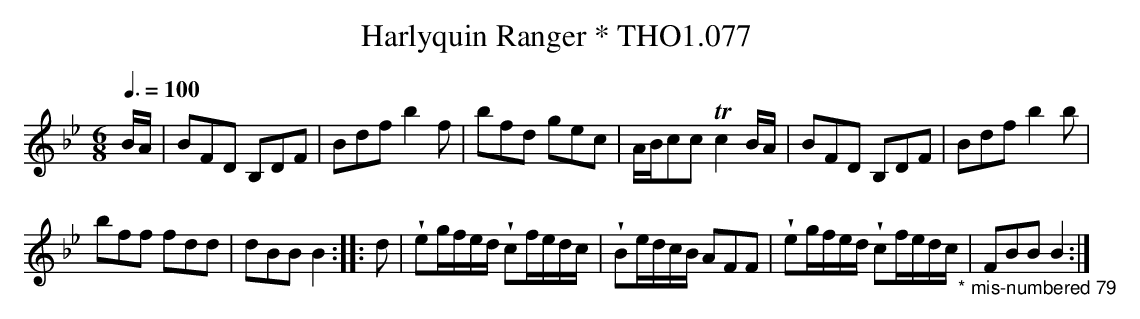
X:1
T:Harlyquin Ranger * THO1.077
M:6/8
L:1/8
Q:3/8=100
U:w=!wedge!
K:Bb
B/A/|BFD B,DF|Bdf b2 f|bfd gec|A/B/cc Tc2 B/A/|BFD B,DF|Bdf b2 b|
bff fdd|dBB B2::d|weg/f/e/d/ wcf/e/d/c/|\
wBe/d/c/B/ AFF|weg/f/e/d/ wcf/e/d/c/"_* mis-numbered 79"|FBB B2:|
